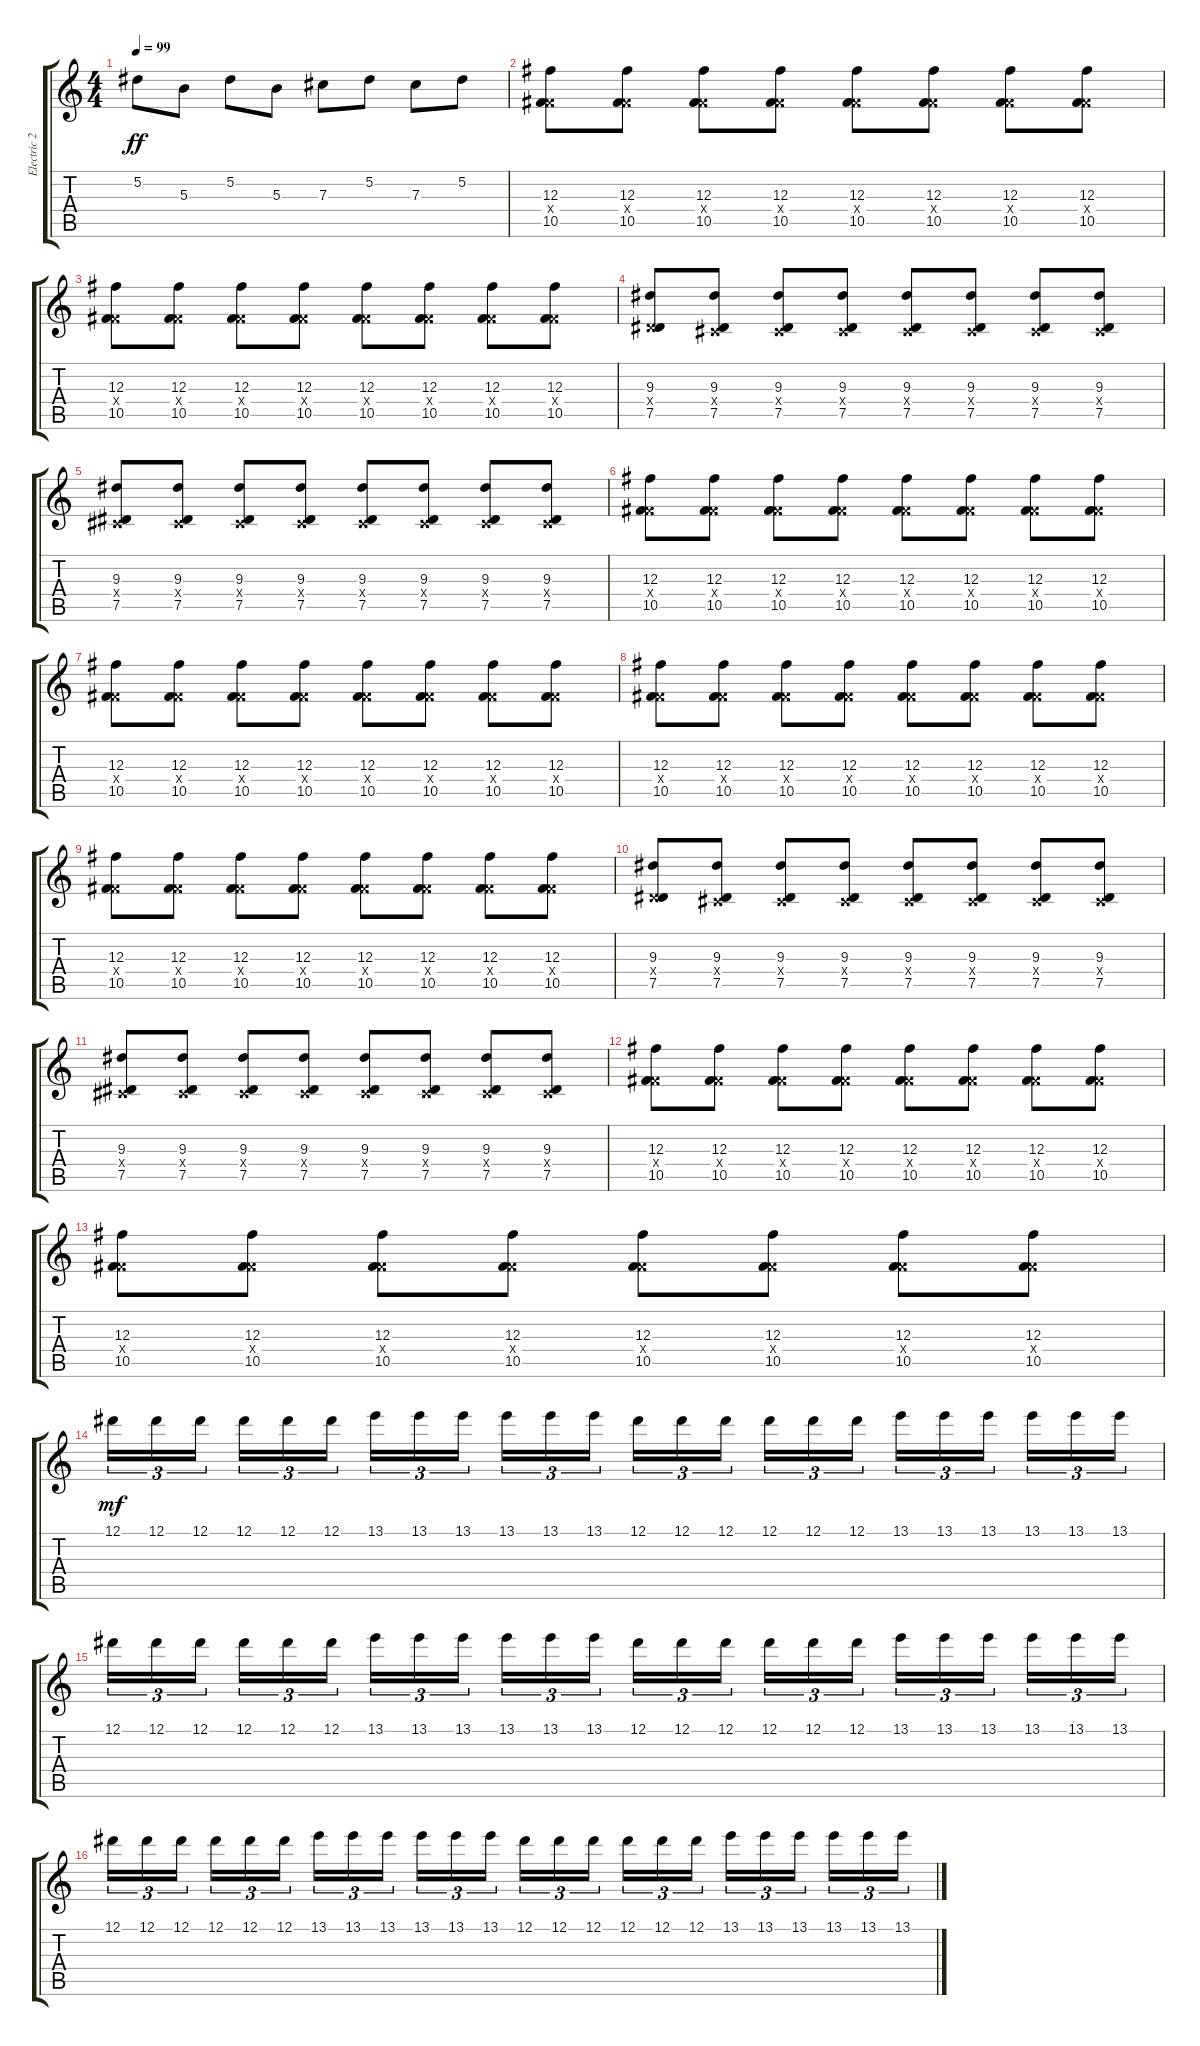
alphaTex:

\track ("Electric 2" "Electric 2") {instrument distortionguitar}
\staff {score tabs}
\tuning (Eb4 Bb3 Gb3 Db3 Ab2 Eb2) {hide}
\ts (4 4)
\tempo 99
\clef g2
\ks c
5.2.8{dy ff} 5.3.8 5.2.8 5.3.8 7.3.8 5.2.8 7.3.8 5.2.8 |
(12.3 5.4{x} 10.5).8 (12.3 5.4{x} 10.5).8 (12.3 5.4{x} 10.5).8 (12.3 5.4{x} 10.5).8 (12.3 5.4{x} 10.5).8 (12.3 5.4{x} 10.5).8 (12.3 5.4{x} 10.5).8 (12.3 5.4{x} 10.5).8 |
(12.3 5.4{x} 10.5).8 (12.3 5.4{x} 10.5).8 (12.3 5.4{x} 10.5).8 (12.3 5.4{x} 10.5).8 (12.3 5.4{x} 10.5).8 (12.3 5.4{x} 10.5).8 (12.3 5.4{x} 10.5).8 (12.3 5.4{x} 10.5).8 |
(9.3 2.4{x} 7.5).8 (9.3 0.4{x} 7.5).8 (9.3 0.4{x} 7.5).8 (9.3 0.4{x} 7.5).8 (9.3 0.4{x} 7.5).8 (9.3 0.4{x} 7.5).8 (9.3 0.4{x} 7.5).8 (9.3 0.4{x} 7.5).8 |
(9.3 0.4{x} 7.5).8 (9.3 0.4{x} 7.5).8 (9.3 0.4{x} 7.5).8 (9.3 0.4{x} 7.5).8 (9.3 0.4{x} 7.5).8 (9.3 0.4{x} 7.5).8 (9.3 0.4{x} 7.5).8 (9.3 0.4{x} 7.5).8 |
(12.3 5.4{x} 10.5).8 (12.3 5.4{x} 10.5).8 (12.3 5.4{x} 10.5).8 (12.3 5.4{x} 10.5).8 (12.3 5.4{x} 10.5).8 (12.3 5.4{x} 10.5).8 (12.3 5.4{x} 10.5).8 (12.3 5.4{x} 10.5).8 |
(12.3 5.4{x} 10.5).8 (12.3 5.4{x} 10.5).8 (12.3 5.4{x} 10.5).8 (12.3 5.4{x} 10.5).8 (12.3 5.4{x} 10.5).8 (12.3 5.4{x} 10.5).8 (12.3 5.4{x} 10.5).8 (12.3 5.4{x} 10.5).8 |
(12.3 5.4{x} 10.5).8 (12.3 5.4{x} 10.5).8 (12.3 5.4{x} 10.5).8 (12.3 5.4{x} 10.5).8 (12.3 5.4{x} 10.5).8 (12.3 5.4{x} 10.5).8 (12.3 5.4{x} 10.5).8 (12.3 5.4{x} 10.5).8 |
(12.3 5.4{x} 10.5).8 (12.3 5.4{x} 10.5).8 (12.3 5.4{x} 10.5).8 (12.3 5.4{x} 10.5).8 (12.3 5.4{x} 10.5).8 (12.3 5.4{x} 10.5).8 (12.3 5.4{x} 10.5).8 (12.3 5.4{x} 10.5).8 |
(9.3 2.4{x} 7.5).8 (9.3 0.4{x} 7.5).8 (9.3 0.4{x} 7.5).8 (9.3 0.4{x} 7.5).8 (9.3 0.4{x} 7.5).8 (9.3 0.4{x} 7.5).8 (9.3 0.4{x} 7.5).8 (9.3 0.4{x} 7.5).8 |
(9.3 0.4{x} 7.5).8 (9.3 0.4{x} 7.5).8 (9.3 0.4{x} 7.5).8 (9.3 0.4{x} 7.5).8 (9.3 0.4{x} 7.5).8 (9.3 0.4{x} 7.5).8 (9.3 0.4{x} 7.5).8 (9.3 0.4{x} 7.5).8 |
(12.3 5.4{x} 10.5).8 (12.3 5.4{x} 10.5).8 (12.3 5.4{x} 10.5).8 (12.3 5.4{x} 10.5).8 (12.3 5.4{x} 10.5).8 (12.3 5.4{x} 10.5).8 (12.3 5.4{x} 10.5).8 (12.3 5.4{x} 10.5).8 |
(12.3 5.4{x} 10.5).8 (12.3 5.4{x} 10.5).8 (12.3 5.4{x} 10.5).8 (12.3 5.4{x} 10.5).8 (12.3 5.4{x} 10.5).8 (12.3 5.4{x} 10.5).8 (12.3 5.4{x} 10.5).8 (12.3 5.4{x} 10.5).8 |
12.1.16{tu (3 2) dy mf instrument guitarfretnoise} 12.1.16{tu (3 2)} 12.1.16{tu (3 2)} 12.1.16{tu (3 2)} 12.1.16{tu (3 2)} 12.1.16{tu (3 2)} 13.1.16{tu (3 2)} 13.1.16{tu (3 2)} 13.1.16{tu (3 2)} 13.1.16{tu (3 2)} 13.1.16{tu (3 2)} 13.1.16{tu (3 2)} 12.1.16{tu (3 2)} 12.1.16{tu (3 2)} 12.1.16{tu (3 2)} 12.1.16{tu (3 2)} 12.1.16{tu (3 2)} 12.1.16{tu (3 2)} 13.1.16{tu (3 2)} 13.1.16{tu (3 2)} 13.1.16{tu (3 2)} 13.1.16{tu (3 2)} 13.1.16{tu (3 2)} 13.1.16{tu (3 2)} |
12.1.16{tu (3 2)} 12.1.16{tu (3 2)} 12.1.16{tu (3 2)} 12.1.16{tu (3 2)} 12.1.16{tu (3 2)} 12.1.16{tu (3 2)} 13.1.16{tu (3 2)} 13.1.16{tu (3 2)} 13.1.16{tu (3 2)} 13.1.16{tu (3 2)} 13.1.16{tu (3 2)} 13.1.16{tu (3 2)} 12.1.16{tu (3 2)} 12.1.16{tu (3 2)} 12.1.16{tu (3 2)} 12.1.16{tu (3 2)} 12.1.16{tu (3 2)} 12.1.16{tu (3 2)} 13.1.16{tu (3 2)} 13.1.16{tu (3 2)} 13.1.16{tu (3 2)} 13.1.16{tu (3 2)} 13.1.16{tu (3 2)} 13.1.16{tu (3 2)} |
12.1.16{tu (3 2)} 12.1.16{tu (3 2)} 12.1.16{tu (3 2)} 12.1.16{tu (3 2)} 12.1.16{tu (3 2)} 12.1.16{tu (3 2)} 13.1.16{tu (3 2)} 13.1.16{tu (3 2)} 13.1.16{tu (3 2)} 13.1.16{tu (3 2)} 13.1.16{tu (3 2)} 13.1.16{tu (3 2)} 12.1.16{tu (3 2)} 12.1.16{tu (3 2)} 12.1.16{tu (3 2)} 12.1.16{tu (3 2)} 12.1.16{tu (3 2)} 12.1.16{tu (3 2)} 13.1.16{tu (3 2)} 13.1.16{tu (3 2)} 13.1.16{tu (3 2)} 13.1.16{tu (3 2)} 13.1.16{tu (3 2)} 13.1.16{tu (3 2)}
